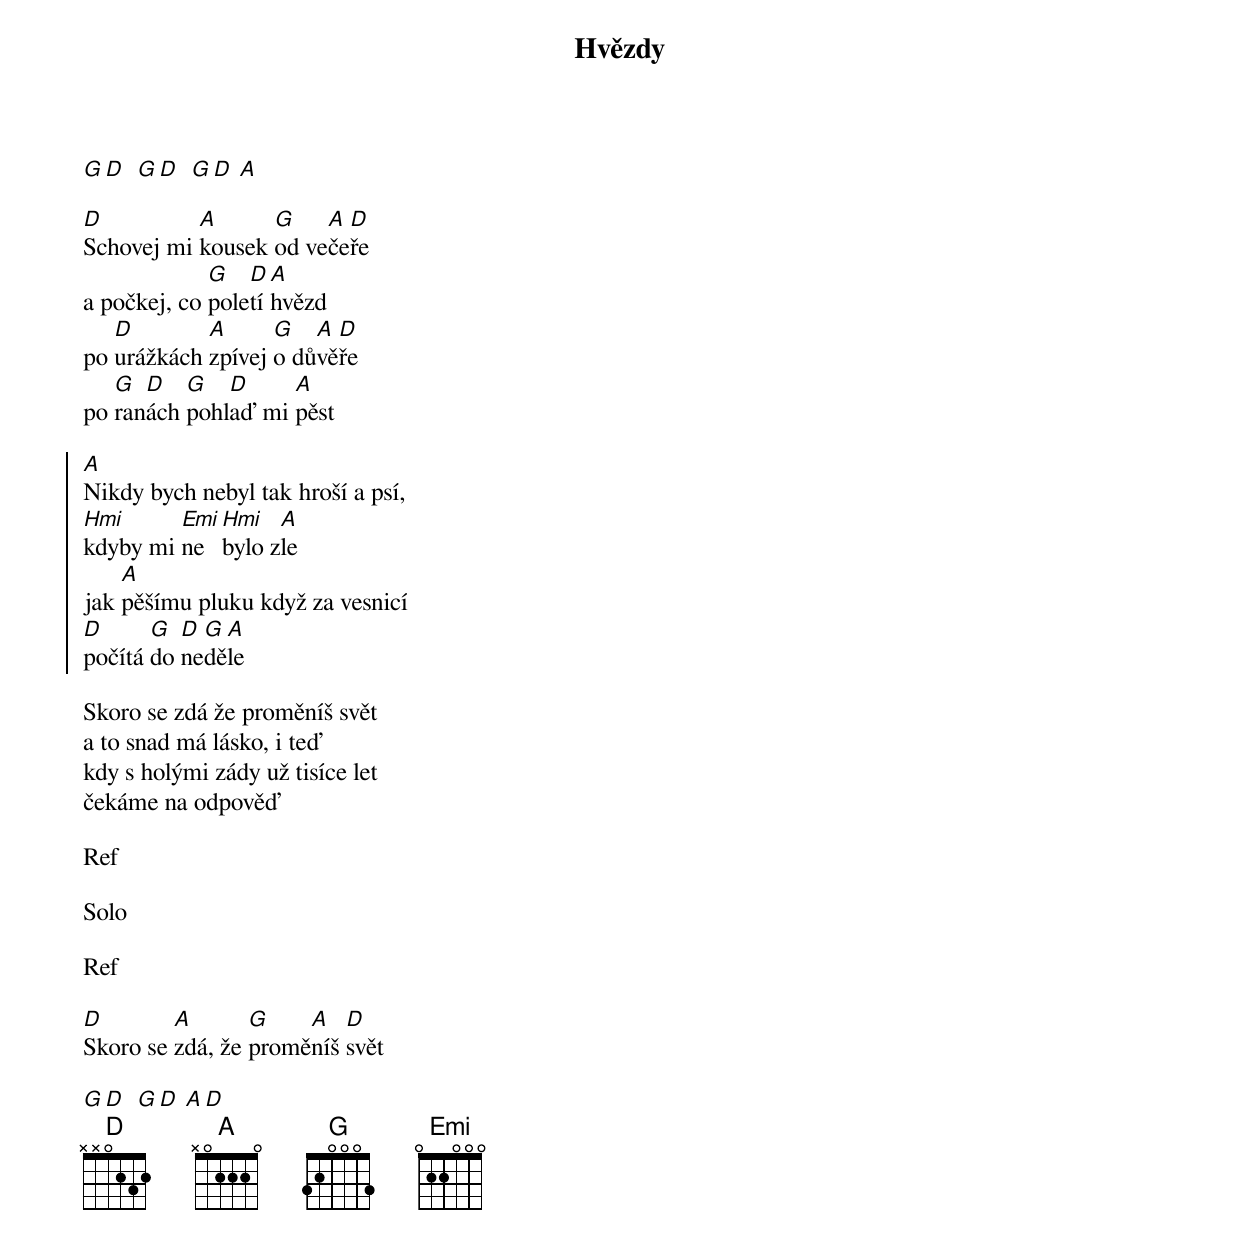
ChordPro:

{title: Hvězdy}
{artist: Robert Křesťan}

[G D   G D   G D  A]

[D]Schovej mi [A]kousek [G]od ve[A]če[D]ře
a počkej, co [G]pole[D]tí [A]hvězd
po [D]urážkách [A]zpívej [G]o dů[A]vě[D]ře
po [G]ran[D]ách [G]pohl[D]aď mi [A]pěst

{start_of_chorus}
[A]Nikdy bych nebyl tak hroší a psí,
[Hmi]kdyby mi [Emi]ne[Hmi]bylo z[A]le
jak [A]pěšímu pluku když za vesnicí
[D]počítá [G]do [D]ne[G]dě[A]le
{end_of_chorus}

Skoro se zdá že proměníš svět
a to snad má lásko, i teď
kdy s holými zády už tisíce let
čekáme na odpověď

Ref

Solo

Ref

[D]Skoro se [A]zdá, že [G]promě[A]níš [D]svět

[G D   G D  A D]
